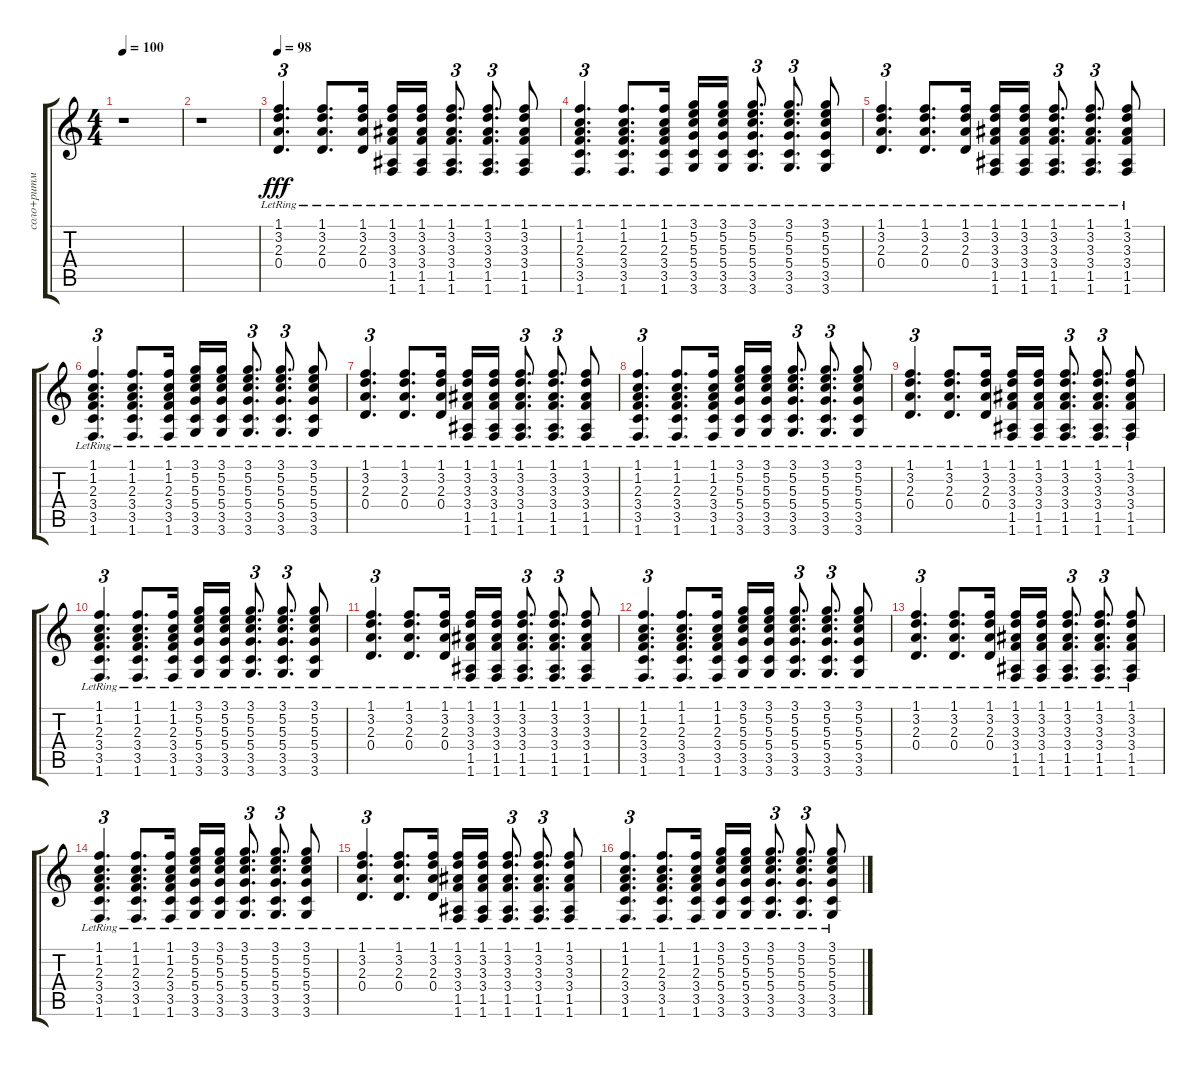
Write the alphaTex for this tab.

\track ("соло+ритм" "соло+ритм") {instrument acousticguitarsteel}
\staff {score tabs}
\tuning (E4 B3 G3 D3 A2 E2) {hide}
\ts (4 4)
\tempo 100
\clef g2
\ks c
r.1{dy fff} |
r.1 |
\tempo 98
(1.1{lr} 3.2{lr} 2.3{lr} 0.4{lr}).4{d tu (3 2)} (1.1{lr} 3.2{lr} 2.3{lr} 0.4{lr}).8{d} (1.1{lr} 3.2{lr} 2.3{lr} 0.4{lr}).16 (1.1{lr} 3.2{lr} 3.3{lr} 3.4{lr} 1.5{lr} 1.6{lr}).16 (1.1{lr} 3.2{lr} 3.3{lr} 3.4{lr} 1.5{lr} 1.6{lr}).16 (1.1{lr} 3.2{lr} 3.3{lr} 3.4{lr} 1.5{lr} 1.6{lr}).8{d tu (3 2)} (1.1{lr} 3.2{lr} 3.3{lr} 3.4{lr} 1.5{lr} 1.6{lr}).8{d tu (3 2)} (1.1{lr} 3.2{lr} 3.3{lr} 3.4{lr} 1.5{lr} 1.6{lr}).8 |
(1.1{lr} 1.2{lr} 2.3{lr} 3.4{lr} 3.5{lr} 1.6{lr}).4{d tu (3 2)} (1.1{lr} 1.2{lr} 2.3{lr} 3.4{lr} 3.5{lr} 1.6{lr}).8{d} (1.1{lr} 1.2{lr} 2.3{lr} 3.4{lr} 3.5{lr} 1.6{lr}).16 (3.1{lr} 5.2{lr} 5.3{lr} 5.4{lr} 3.5{lr} 3.6{lr}).16 (3.1{lr} 5.2{lr} 5.3{lr} 5.4{lr} 3.5{lr} 3.6{lr}).16 (3.1{lr} 5.2{lr} 5.3{lr} 5.4{lr} 3.5{lr} 3.6{lr}).8{d tu (3 2)} (3.1{lr} 5.2{lr} 5.3{lr} 5.4{lr} 3.5{lr} 3.6{lr}).8{d tu (3 2)} (3.1{lr} 5.2{lr} 5.3{lr} 5.4{lr} 3.5{lr} 3.6{lr}).8 |
(1.1{lr} 3.2{lr} 2.3{lr} 0.4{lr}).4{d tu (3 2)} (1.1{lr} 3.2{lr} 2.3{lr} 0.4{lr}).8{d} (1.1{lr} 3.2{lr} 2.3{lr} 0.4{lr}).16 (1.1{lr} 3.2{lr} 3.3{lr} 3.4{lr} 1.5{lr} 1.6{lr}).16 (1.1{lr} 3.2{lr} 3.3{lr} 3.4{lr} 1.5{lr} 1.6{lr}).16 (1.1{lr} 3.2{lr} 3.3{lr} 3.4{lr} 1.5{lr} 1.6{lr}).8{d tu (3 2)} (1.1{lr} 3.2{lr} 3.3{lr} 3.4{lr} 1.5{lr} 1.6{lr}).8{d tu (3 2)} (1.1{lr} 3.2{lr} 3.3{lr} 3.4{lr} 1.5{lr} 1.6{lr}).8 |
(1.1{lr} 1.2{lr} 2.3{lr} 3.4{lr} 3.5{lr} 1.6{lr}).4{d tu (3 2)} (1.1{lr} 1.2{lr} 2.3{lr} 3.4{lr} 3.5{lr} 1.6{lr}).8{d} (1.1{lr} 1.2{lr} 2.3{lr} 3.4{lr} 3.5{lr} 1.6{lr}).16 (3.1{lr} 5.2{lr} 5.3{lr} 5.4{lr} 3.5{lr} 3.6{lr}).16 (3.1{lr} 5.2{lr} 5.3{lr} 5.4{lr} 3.5{lr} 3.6{lr}).16 (3.1{lr} 5.2{lr} 5.3{lr} 5.4{lr} 3.5{lr} 3.6{lr}).8{d tu (3 2)} (3.1{lr} 5.2{lr} 5.3{lr} 5.4{lr} 3.5{lr} 3.6{lr}).8{d tu (3 2)} (3.1{lr} 5.2{lr} 5.3{lr} 5.4{lr} 3.5{lr} 3.6{lr}).8 |
(1.1{lr} 3.2{lr} 2.3{lr} 0.4{lr}).4{d tu (3 2)} (1.1{lr} 3.2{lr} 2.3{lr} 0.4{lr}).8{d} (1.1{lr} 3.2{lr} 2.3{lr} 0.4{lr}).16 (1.1{lr} 3.2{lr} 3.3{lr} 3.4{lr} 1.5{lr} 1.6{lr}).16 (1.1{lr} 3.2{lr} 3.3{lr} 3.4{lr} 1.5{lr} 1.6{lr}).16 (1.1{lr} 3.2{lr} 3.3{lr} 3.4{lr} 1.5{lr} 1.6{lr}).8{d tu (3 2)} (1.1{lr} 3.2{lr} 3.3{lr} 3.4{lr} 1.5{lr} 1.6{lr}).8{d tu (3 2)} (1.1{lr} 3.2{lr} 3.3{lr} 3.4{lr} 1.5{lr} 1.6{lr}).8 |
(1.1{lr} 1.2{lr} 2.3{lr} 3.4{lr} 3.5{lr} 1.6{lr}).4{d tu (3 2)} (1.1{lr} 1.2{lr} 2.3{lr} 3.4{lr} 3.5{lr} 1.6{lr}).8{d} (1.1{lr} 1.2{lr} 2.3{lr} 3.4{lr} 3.5{lr} 1.6{lr}).16 (3.1{lr} 5.2{lr} 5.3{lr} 5.4{lr} 3.5{lr} 3.6{lr}).16 (3.1{lr} 5.2{lr} 5.3{lr} 5.4{lr} 3.5{lr} 3.6{lr}).16 (3.1{lr} 5.2{lr} 5.3{lr} 5.4{lr} 3.5{lr} 3.6{lr}).8{d tu (3 2)} (3.1{lr} 5.2{lr} 5.3{lr} 5.4{lr} 3.5{lr} 3.6{lr}).8{d tu (3 2)} (3.1{lr} 5.2{lr} 5.3{lr} 5.4{lr} 3.5{lr} 3.6{lr}).8 |
(1.1{lr} 3.2{lr} 2.3{lr} 0.4{lr}).4{d tu (3 2)} (1.1{lr} 3.2{lr} 2.3{lr} 0.4{lr}).8{d} (1.1{lr} 3.2{lr} 2.3{lr} 0.4{lr}).16 (1.1{lr} 3.2{lr} 3.3{lr} 3.4{lr} 1.5{lr} 1.6{lr}).16 (1.1{lr} 3.2{lr} 3.3{lr} 3.4{lr} 1.5{lr} 1.6{lr}).16 (1.1{lr} 3.2{lr} 3.3{lr} 3.4{lr} 1.5{lr} 1.6{lr}).8{d tu (3 2)} (1.1{lr} 3.2{lr} 3.3{lr} 3.4{lr} 1.5{lr} 1.6{lr}).8{d tu (3 2)} (1.1{lr} 3.2{lr} 3.3{lr} 3.4{lr} 1.5{lr} 1.6{lr}).8 |
(1.1{lr} 1.2{lr} 2.3{lr} 3.4{lr} 3.5{lr} 1.6{lr}).4{d tu (3 2)} (1.1{lr} 1.2{lr} 2.3{lr} 3.4{lr} 3.5{lr} 1.6{lr}).8{d} (1.1{lr} 1.2{lr} 2.3{lr} 3.4{lr} 3.5{lr} 1.6{lr}).16 (3.1{lr} 5.2{lr} 5.3{lr} 5.4{lr} 3.5{lr} 3.6{lr}).16 (3.1{lr} 5.2{lr} 5.3{lr} 5.4{lr} 3.5{lr} 3.6{lr}).16 (3.1{lr} 5.2{lr} 5.3{lr} 5.4{lr} 3.5{lr} 3.6{lr}).8{d tu (3 2)} (3.1{lr} 5.2{lr} 5.3{lr} 5.4{lr} 3.5{lr} 3.6{lr}).8{d tu (3 2)} (3.1{lr} 5.2{lr} 5.3{lr} 5.4{lr} 3.5{lr} 3.6{lr}).8 |
(1.1{lr} 3.2{lr} 2.3{lr} 0.4{lr}).4{d tu (3 2)} (1.1{lr} 3.2{lr} 2.3{lr} 0.4{lr}).8{d} (1.1{lr} 3.2{lr} 2.3{lr} 0.4{lr}).16 (1.1{lr} 3.2{lr} 3.3{lr} 3.4{lr} 1.5{lr} 1.6{lr}).16 (1.1{lr} 3.2{lr} 3.3{lr} 3.4{lr} 1.5{lr} 1.6{lr}).16 (1.1{lr} 3.2{lr} 3.3{lr} 3.4{lr} 1.5{lr} 1.6{lr}).8{d tu (3 2)} (1.1{lr} 3.2{lr} 3.3{lr} 3.4{lr} 1.5{lr} 1.6{lr}).8{d tu (3 2)} (1.1{lr} 3.2{lr} 3.3{lr} 3.4{lr} 1.5{lr} 1.6{lr}).8 |
(1.1{lr} 1.2{lr} 2.3{lr} 3.4{lr} 3.5{lr} 1.6{lr}).4{d tu (3 2)} (1.1{lr} 1.2{lr} 2.3{lr} 3.4{lr} 3.5{lr} 1.6{lr}).8{d} (1.1{lr} 1.2{lr} 2.3{lr} 3.4{lr} 3.5{lr} 1.6{lr}).16 (3.1{lr} 5.2{lr} 5.3{lr} 5.4{lr} 3.5{lr} 3.6{lr}).16 (3.1{lr} 5.2{lr} 5.3{lr} 5.4{lr} 3.5{lr} 3.6{lr}).16 (3.1{lr} 5.2{lr} 5.3{lr} 5.4{lr} 3.5{lr} 3.6{lr}).8{d tu (3 2)} (3.1{lr} 5.2{lr} 5.3{lr} 5.4{lr} 3.5{lr} 3.6{lr}).8{d tu (3 2)} (3.1{lr} 5.2{lr} 5.3{lr} 5.4{lr} 3.5{lr} 3.6{lr}).8 |
(1.1{lr} 3.2{lr} 2.3{lr} 0.4{lr}).4{d tu (3 2)} (1.1{lr} 3.2{lr} 2.3{lr} 0.4{lr}).8{d} (1.1{lr} 3.2{lr} 2.3{lr} 0.4{lr}).16 (1.1{lr} 3.2{lr} 3.3{lr} 3.4{lr} 1.5{lr} 1.6{lr}).16 (1.1{lr} 3.2{lr} 3.3{lr} 3.4{lr} 1.5{lr} 1.6{lr}).16 (1.1{lr} 3.2{lr} 3.3{lr} 3.4{lr} 1.5{lr} 1.6{lr}).8{d tu (3 2)} (1.1{lr} 3.2{lr} 3.3{lr} 3.4{lr} 1.5{lr} 1.6{lr}).8{d tu (3 2)} (1.1{lr} 3.2{lr} 3.3{lr} 3.4{lr} 1.5{lr} 1.6{lr}).8 |
(1.1{lr} 1.2{lr} 2.3{lr} 3.4{lr} 3.5{lr} 1.6{lr}).4{d tu (3 2)} (1.1{lr} 1.2{lr} 2.3{lr} 3.4{lr} 3.5{lr} 1.6{lr}).8{d} (1.1{lr} 1.2{lr} 2.3{lr} 3.4{lr} 3.5{lr} 1.6{lr}).16 (3.1{lr} 5.2{lr} 5.3{lr} 5.4{lr} 3.5{lr} 3.6{lr}).16 (3.1{lr} 5.2{lr} 5.3{lr} 5.4{lr} 3.5{lr} 3.6{lr}).16 (3.1{lr} 5.2{lr} 5.3{lr} 5.4{lr} 3.5{lr} 3.6{lr}).8{d tu (3 2)} (3.1{lr} 5.2{lr} 5.3{lr} 5.4{lr} 3.5{lr} 3.6{lr}).8{d tu (3 2)} (3.1{lr} 5.2{lr} 5.3{lr} 5.4{lr} 3.5{lr} 3.6{lr}).8 |
(1.1{lr} 3.2{lr} 2.3{lr} 0.4{lr}).4{d tu (3 2)} (1.1{lr} 3.2{lr} 2.3{lr} 0.4{lr}).8{d} (1.1{lr} 3.2{lr} 2.3{lr} 0.4{lr}).16 (1.1{lr} 3.2{lr} 3.3{lr} 3.4{lr} 1.5{lr} 1.6{lr}).16 (1.1{lr} 3.2{lr} 3.3{lr} 3.4{lr} 1.5{lr} 1.6{lr}).16 (1.1{lr} 3.2{lr} 3.3{lr} 3.4{lr} 1.5{lr} 1.6{lr}).8{d tu (3 2)} (1.1{lr} 3.2{lr} 3.3{lr} 3.4{lr} 1.5{lr} 1.6{lr}).8{d tu (3 2)} (1.1{lr} 3.2{lr} 3.3{lr} 3.4{lr} 1.5{lr} 1.6{lr}).8 |
(1.1{lr} 1.2{lr} 2.3{lr} 3.4{lr} 3.5{lr} 1.6{lr}).4{d tu (3 2)} (1.1{lr} 1.2{lr} 2.3{lr} 3.4{lr} 3.5{lr} 1.6{lr}).8{d} (1.1{lr} 1.2{lr} 2.3{lr} 3.4{lr} 3.5{lr} 1.6{lr}).16 (3.1{lr} 5.2{lr} 5.3{lr} 5.4{lr} 3.5{lr} 3.6{lr}).16 (3.1{lr} 5.2{lr} 5.3{lr} 5.4{lr} 3.5{lr} 3.6{lr}).16 (3.1{lr} 5.2{lr} 5.3{lr} 5.4{lr} 3.5{lr} 3.6{lr}).8{d tu (3 2)} (3.1{lr} 5.2{lr} 5.3{lr} 5.4{lr} 3.5{lr} 3.6{lr}).8{d tu (3 2)} (3.1{lr} 5.2{lr} 5.3{lr} 5.4{lr} 3.5{lr} 3.6{lr}).8
